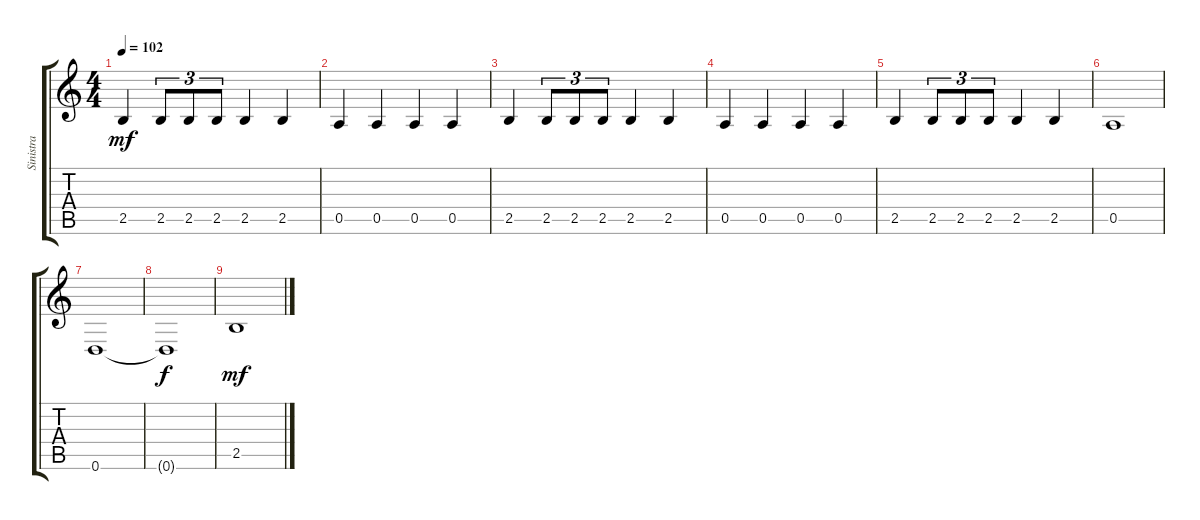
\track ("Sinistra" "Sinistra") {instrument acousticguitarnylon}
\staff {score tabs}
\tuning (E4 B3 G3 D3 A2 D2) {hide}
\ts (4 4)
\tempo 102
\clef g2
\ks c
2.5.4{dy mf} 2.5.8{tu (3 2)} 2.5.8{tu (3 2)} 2.5.8{tu (3 2)} 2.5.4 2.5.4 |
0.5.4 0.5.4 0.5.4 0.5.4 |
2.5.4 2.5.8{tu (3 2)} 2.5.8{tu (3 2)} 2.5.8{tu (3 2)} 2.5.4 2.5.4 |
0.5.4 0.5.4 0.5.4 0.5.4 |
2.5.4 2.5.8{tu (3 2)} 2.5.8{tu (3 2)} 2.5.8{tu (3 2)} 2.5.4 2.5.4 |
0.5.1 |
0.6.1 |
0.6{t}.1{dy f} |
2.5.1{dy mf}
